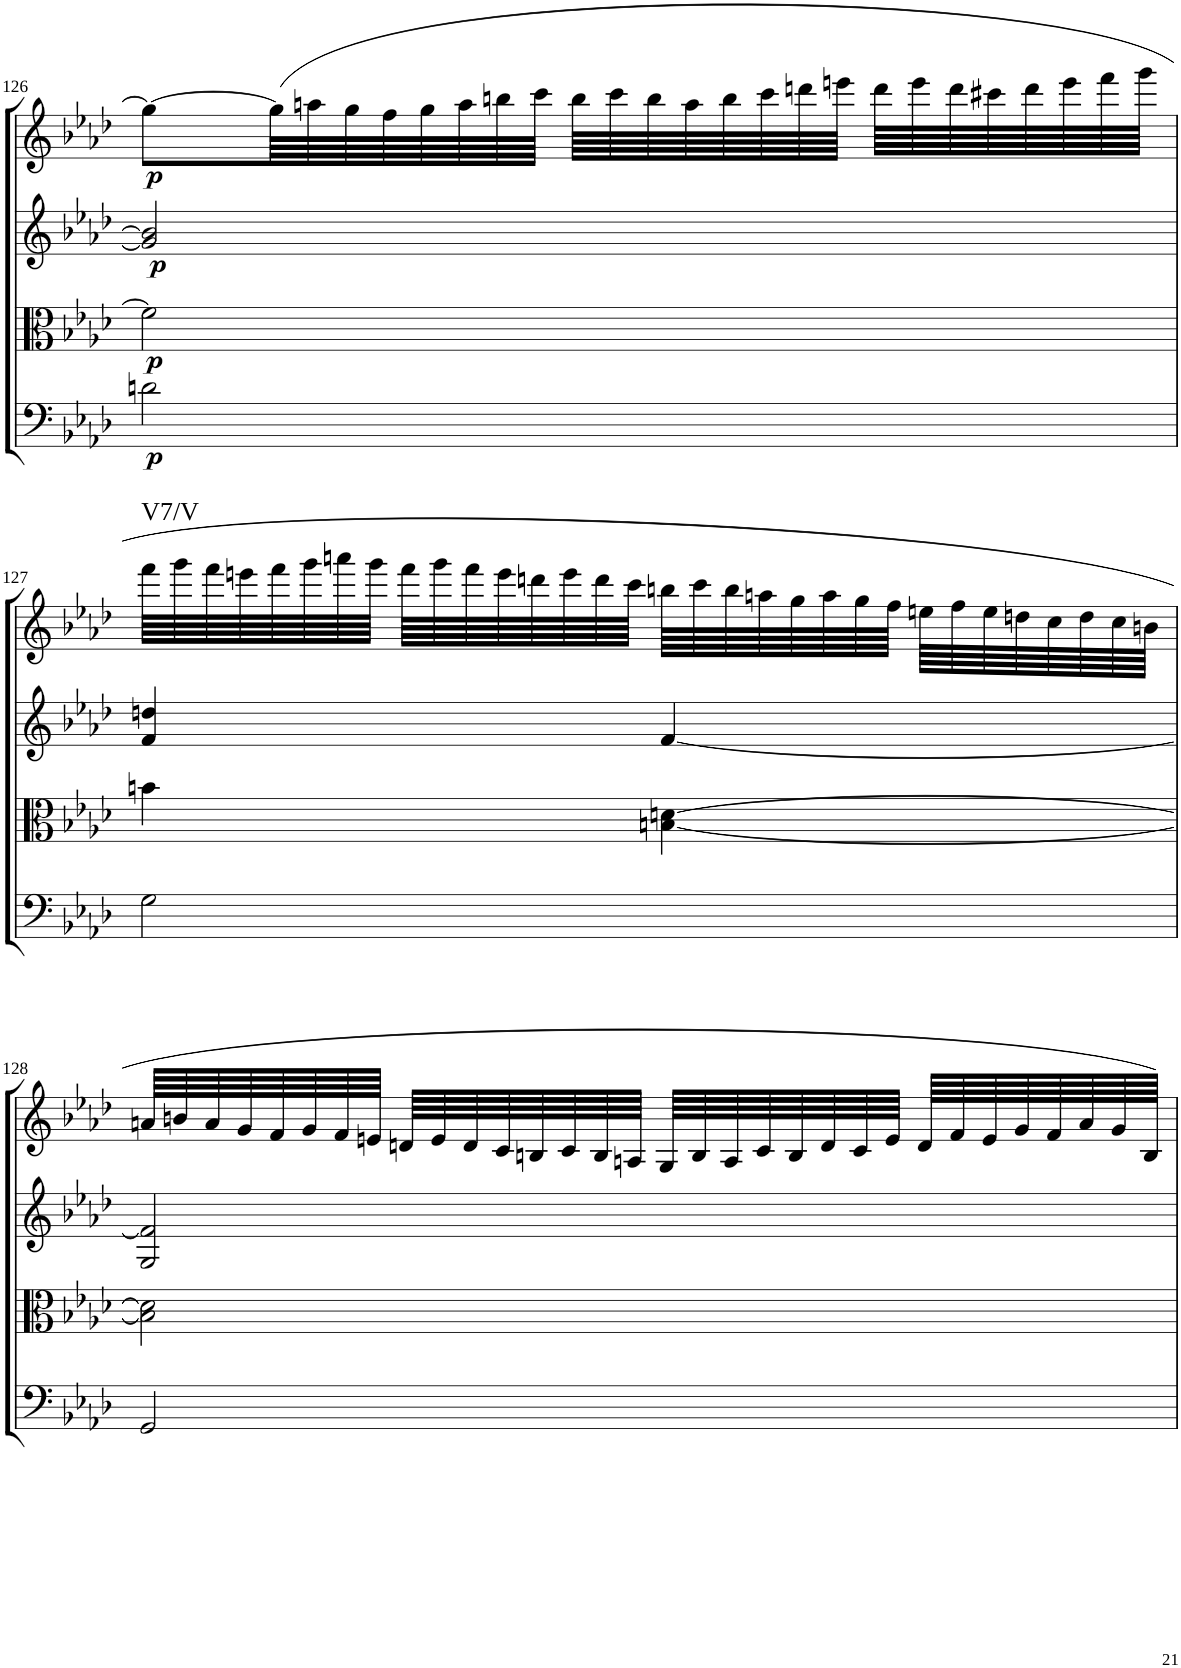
**kern	**dynam	**kern	**dynam	**kern	**dynam	**kern	**dynam	**harte
*part4	*part4	*part3	*part3	*part2	*part2	*part1	*part1	*part1
*staff4	*staff4	*staff3	*staff3	*staff2	*staff2	*staff1	*staff1	*
*I"Cello	*	*I"Viola	*	*I"2nd Violin	*	*I"1st Violin	*	*
*	*	*I'Vla	*	*I'Vln	*	*I'Vln	*	*
!!LO:PB:g=z
*clefF4	*	*clefC3	*	*clefG2	*	*clefG2	*	*
*k[b-e-a-d-]	*	*k[b-e-a-d-]	*	*k[b-e-a-d-]	*	*k[b-e-a-d-]	*	*
*f:	*	*f:	*	*f:	*	*f:	*	*
*M2/4	*	*M2/4	*	*M2/4	*	*M2/4	*	*
=126	=126	=126	=126	=126	=126	=126	=126	=126
!	!LO:DY:b	!	!LO:DY:b	!	!LO:DY:b	!	!LO:DY:b	!
2dn\	p	2f\]	p	2g/] 2b/]	p	8gg\L_	p	.
.	.	.	.	.	.	(64gg\LLL]	.	.
.	.	.	.	.	.	64aan\	.	.
.	.	.	.	.	.	64gg\	.	.
.	.	.	.	.	.	64ff\	.	.
.	.	.	.	.	.	64gg\	.	.
.	.	.	.	.	.	64aa\	.	.
.	.	.	.	.	.	64bbn\	.	.
.	.	.	.	.	.	64ccc\JJJJ	.	.
.	.	.	.	.	.	64bb\LLLL	.	.
.	.	.	.	.	.	64ccc\	.	.
.	.	.	.	.	.	64bb\	.	.
.	.	.	.	.	.	64aa\	.	.
.	.	.	.	.	.	64bb\	.	.
.	.	.	.	.	.	64ccc\	.	.
.	.	.	.	.	.	64dddn\	.	.
.	.	.	.	.	.	64eeen\JJJJ	.	.
.	.	.	.	.	.	64ddd\LLLL	.	.
.	.	.	.	.	.	64eee\	.	.
.	.	.	.	.	.	64ddd\	.	.
.	.	.	.	.	.	64ccc#X\	.	.
.	.	.	.	.	.	64ddd\	.	.
.	.	.	.	.	.	64eee\	.	.
.	.	.	.	.	.	64fff\	.	.
.	.	.	.	.	.	64ggg\JJJJ	.	.
!!LO:LB:g=z
=127	=127	=127	=127	=127	=127	=127	=127	=127
!	!	!	!	!	!	!	!	!LO:H:kt=V7/V
2G\	.	4bn\	.	4f/ 4ddn/	.	64fff\LLLL	.	N
.	.	.	.	.	.	64ggg\	.	.
.	.	.	.	.	.	64fff\	.	.
.	.	.	.	.	.	64eeen\	.	.
.	.	.	.	.	.	64fff\	.	.
.	.	.	.	.	.	64ggg\	.	.
.	.	.	.	.	.	64aaan\	.	.
.	.	.	.	.	.	64ggg\JJJJ	.	.
.	.	.	.	.	.	64fff\LLLL	.	.
.	.	.	.	.	.	64ggg\	.	.
.	.	.	.	.	.	64fff\	.	.
.	.	.	.	.	.	64eee\	.	.
.	.	.	.	.	.	64dddn\	.	.
.	.	.	.	.	.	64eee\	.	.
.	.	.	.	.	.	64ddd\	.	.
.	.	.	.	.	.	64ccc\JJJJ	.	.
.	.	[4Bn\ [4dn\	.	[4f/	.	64bbn\LLLL	.	.
.	.	.	.	.	.	64ccc\	.	.
.	.	.	.	.	.	64bb\	.	.
.	.	.	.	.	.	64aan\	.	.
.	.	.	.	.	.	64gg\	.	.
.	.	.	.	.	.	64aa\	.	.
.	.	.	.	.	.	64gg\	.	.
.	.	.	.	.	.	64ff\JJJJ	.	.
.	.	.	.	.	.	64een\LLLL	.	.
.	.	.	.	.	.	64ff\	.	.
.	.	.	.	.	.	64ee\	.	.
.	.	.	.	.	.	64ddn\	.	.
.	.	.	.	.	.	64cc\	.	.
.	.	.	.	.	.	64dd\	.	.
.	.	.	.	.	.	64cc\	.	.
.	.	.	.	.	.	64bn\JJJJ	.	.
!!LO:LB:g=z
=128	=128	=128	=128	=128	=128	=128	=128	=128
2GG/	.	2B\] 2d\]	.	2G/ 2f/]	.	64an/LLLL	.	.
.	.	.	.	.	.	64bn/	.	.
.	.	.	.	.	.	64a/	.	.
.	.	.	.	.	.	64g/	.	.
.	.	.	.	.	.	64f/	.	.
.	.	.	.	.	.	64g/	.	.
.	.	.	.	.	.	64f/	.	.
.	.	.	.	.	.	64en/JJJJ	.	.
.	.	.	.	.	.	64dn/LLLL	.	.
.	.	.	.	.	.	64e/	.	.
.	.	.	.	.	.	64d/	.	.
.	.	.	.	.	.	64c/	.	.
.	.	.	.	.	.	64Bn/	.	.
.	.	.	.	.	.	64c/	.	.
.	.	.	.	.	.	64B/	.	.
.	.	.	.	.	.	64An/JJJJ	.	.
.	.	.	.	.	.	64G/LLLL	.	.
.	.	.	.	.	.	64B/	.	.
.	.	.	.	.	.	64A/	.	.
.	.	.	.	.	.	64c/	.	.
.	.	.	.	.	.	64B/	.	.
.	.	.	.	.	.	64d/	.	.
.	.	.	.	.	.	64c/	.	.
.	.	.	.	.	.	64e/JJJJ	.	.
.	.	.	.	.	.	64d/LLLL	.	.
.	.	.	.	.	.	64f/	.	.
.	.	.	.	.	.	64e/	.	.
.	.	.	.	.	.	64g/	.	.
.	.	.	.	.	.	64f/	.	.
.	.	.	.	.	.	64a/	.	.
.	.	.	.	.	.	64g/	.	.
.	.	.	.	.	.	64B/JJJJ)	.	.
=	=	=	=	=	=	=	=	=
*-	*-	*-	*-	*-	*-	*-	*-	*-
